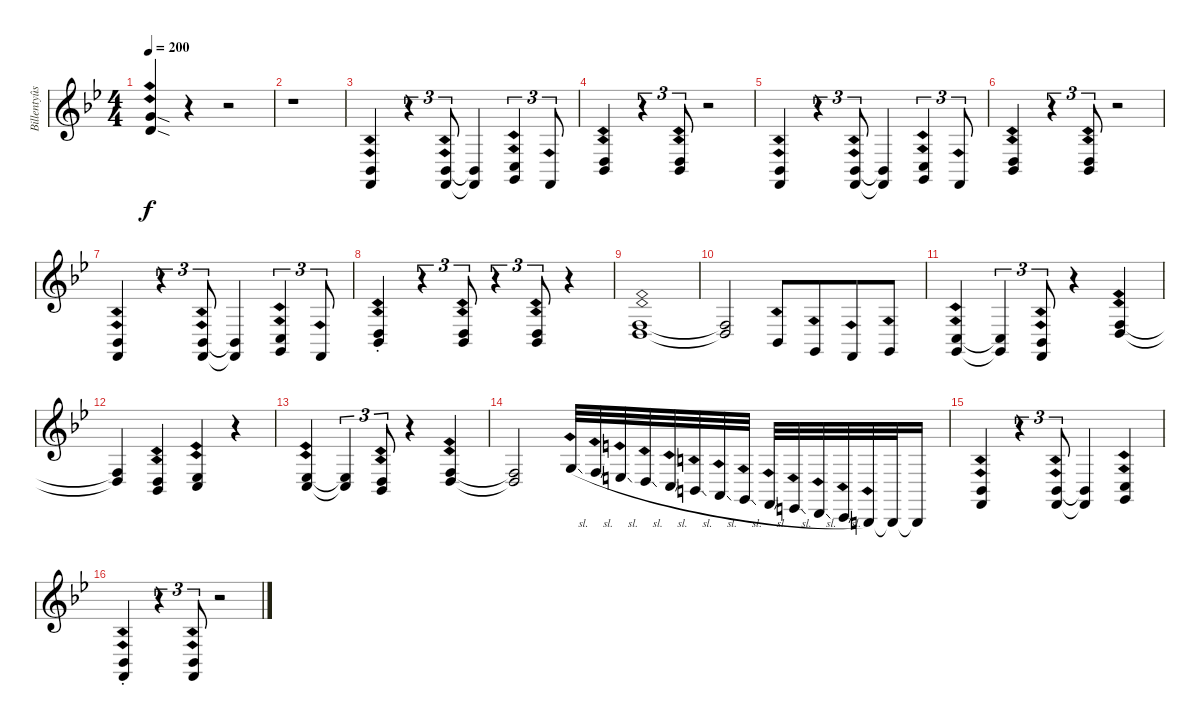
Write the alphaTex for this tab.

\track ("Billentyûs (Jon Lord)" "Billentyûs") {instrument percussiveorgan}
\staff {score}
\tuning (E4 B3 G3 D3 A2 E2 B1) {hide}
\ts (4 4)
\tempo 200
\clef g2
\ks bb
(3.1{ph 12 sod} 3.2{ph 12 sod}).4{dy f} r.4 r.2 |
r.1 |
(1.5{ph 12} 1.6{ph 12}).4 r.4{tu (3 2)} (1.5{ph 12} 1.6{ph 12}).8{tu (3 2)} (1.5{t} 1.6{t}).4 (3.5{ph 12} 3.6{ph 12}).4{tu (3 2)} 1.6{ph 12}.8{tu (3 2)} |
(0.4{ph 12} 1.5{ph 12}).4 r.4{tu (3 2)} (0.4{ph 12} 1.5{ph 12}).8{tu (3 2)} r.2 |
(1.5{ph 12} 1.6{ph 12}).4 r.4{tu (3 2)} (1.5{ph 12} 1.6{ph 12}).8{tu (3 2)} (1.5{t} 1.6{t}).4 (3.5{ph 12} 3.6{ph 12}).4{tu (3 2)} 1.6{ph 12}.8{tu (3 2)} |
(0.4{ph 12} 1.5{ph 12}).4 r.4{tu (3 2)} (0.4{ph 12} 1.5{ph 12}).8{tu (3 2)} r.2 |
(1.5{ph 12} 1.6{ph 12}).4 r.4{tu (3 2)} (1.5{ph 12} 1.6{ph 12}).8{tu (3 2)} (1.5{t} 1.6{t}).4 (3.5{ph 12} 3.6{ph 12}).4{tu (3 2)} 1.6{ph 12}.8{tu (3 2)} |
(0.4{ph 12 st} 1.5{ph 12 st}).4 r.4{tu (3 2)} (0.4{ph 12} 1.5{ph 12}).8{tu (3 2)} r.4{tu (3 2)} (0.4{ph 12} 1.5{ph 12}).8{tu (3 2)} r.4 |
(3.4{ph 12} 5.5{ph 12}).1 |
(3.4{t} 5.5{t}).2 1.5{ph 12}.8 3.6{ph 12}.8{beam merge} 1.6{ph 12}.8 3.6{ph 12}.8 |
(3.5{ph 12} 3.6{ph 12}).4 (3.5{t} 3.6{t}).4{tu (3 2)} (1.5{ph 12} 1.6{ph 12}).8{tu (3 2)} r.4 (3.4{ph 12} 5.5{ph 12}).4 |
(3.4{t} 5.5{t}).4 (0.4{ph 12} 1.5{ph 12}).4 (1.4{ph 12} 3.5{ph 12}).4 r.4 |
(1.4{ph 12} 3.5{ph 12}).4 (1.4{t} 3.5{t}).4{tu (3 2)} (0.4{ph 12} 1.5{ph 12}).8{tu (3 2)} r.4 (3.4{ph 12} 5.5{ph 12}).4 |
(3.4{t} 5.5{t}).2 20.7{ph 12 sl}.32 18.7{ph 12 sl}.32 17.7{ph 12 sl}.32 15.7{ph 12 sl}.32 13.7{ph 12 sl}.32 12.7{ph 12 sl}.32 10.7{ph 12 sl}.32 8.7{ph 12 sl}.32 6.7{ph 12 sl}.32 5.7{ph 12 sl}.32 3.7{ph 12 sl}.32 1.7{ph 12 sl}.32 0.7{ph 12}.32 0.7{t}.32 0.7{t}.16 |
(1.5{ph 12} 1.6{ph 12}).4 r.4{tu (3 2)} (1.5{ph 12} 1.6{ph 12}).8{tu (3 2)} (1.5{t} 1.6{t}).4 (3.5{ph 12} 3.6{ph 12}).4 |
(1.5{ph 12 st} 1.6{ph 12 st}).4 r.4{tu (3 2)} (1.5{ph 12} 1.6{ph 12}).8{tu (3 2)} r.2
